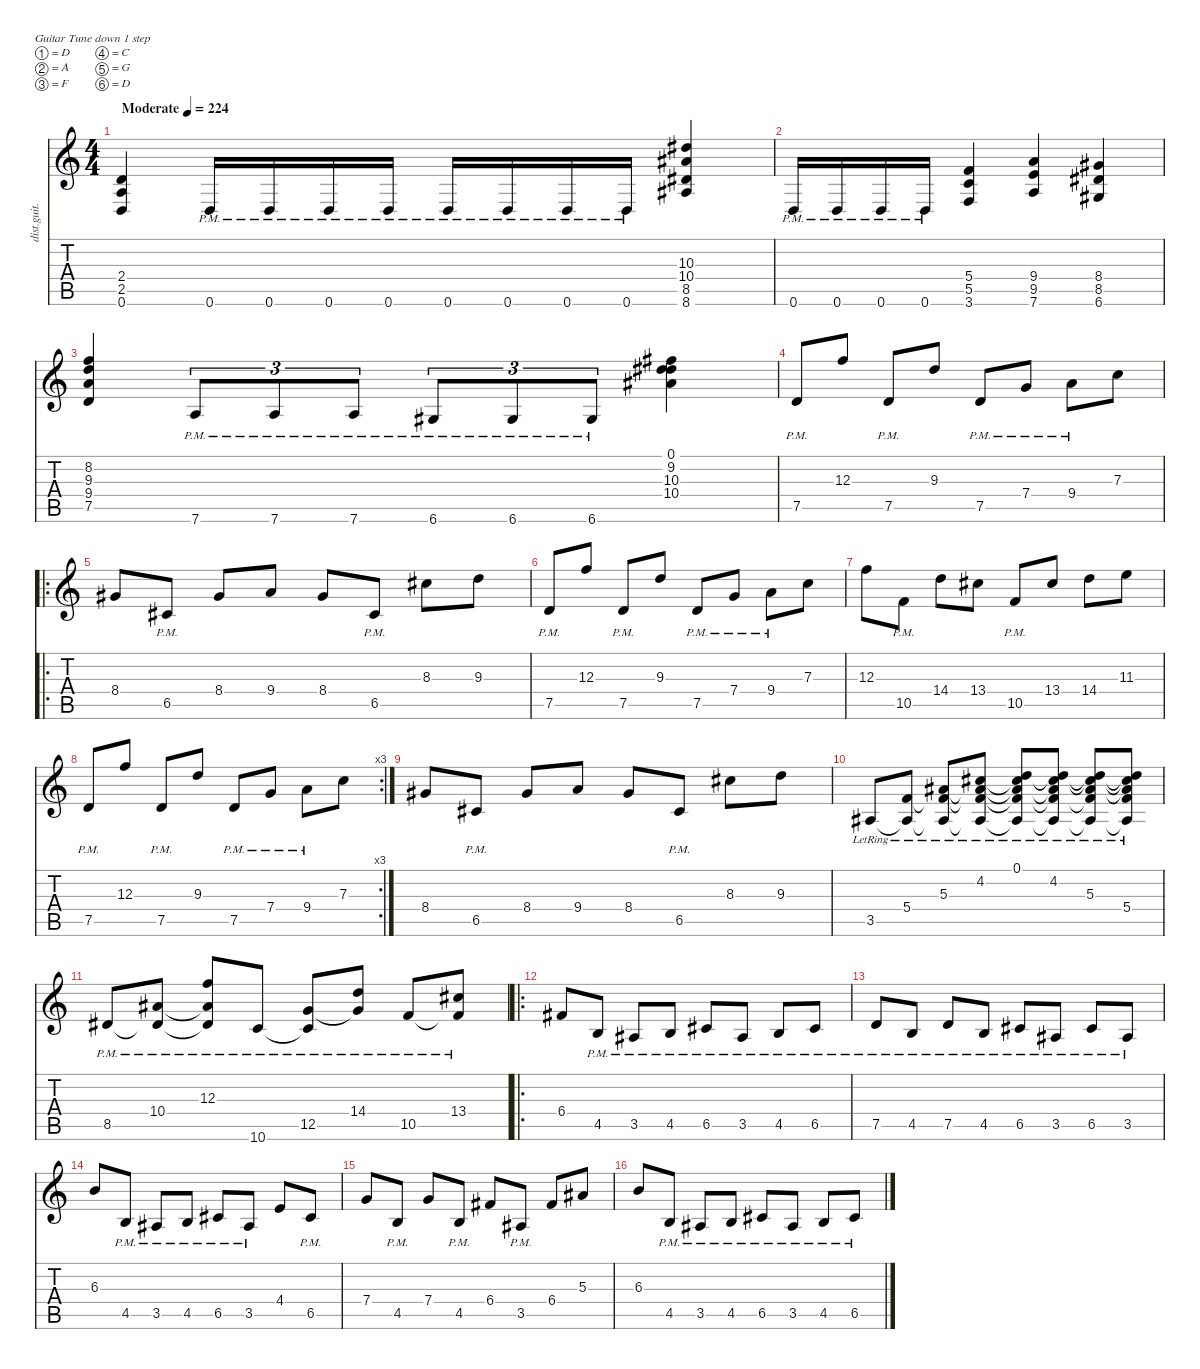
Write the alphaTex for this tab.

\defaultSystemsLayout 4
\hideDynamics
\bracketExtendMode nobrackets
\otherSystemsTrackNameOrientation horizontal
\track ("Christian Muenzner" "dist.guit.") {instrument distortionguitar}
\staff {score tabs}
\tuning (D4 A3 F3 C3 G2 D2)
\ts (4 4)
\beaming (8 2 2 2 2)
\tempo (224 "Moderate")
\clef g2
\ks c
(2.4 2.5 0.6).4{dy f instrument distortionguitar beam Up} 0.6{pm}.16{beam Up} 0.6{pm}.16{beam Up} 0.6{pm}.16{beam Up} 0.6{pm}.16{beam Up} 0.6{pm}.16{beam Up} 0.6{pm}.16{beam Up} 0.6{pm}.16{beam Up} 0.6{pm}.16{beam Up} (10.3{acc #} 10.4{acc #} 8.5{acc #} 8.6{acc #}).4{beam Up} |
0.6{pm}.16{beam Up} 0.6{pm}.16{beam Up} 0.6{pm}.16{beam Up} 0.6{pm}.16{beam Up} (5.4 5.5 3.6).4{beam Up} (9.4 9.5 7.6).4{beam Up} (8.4{acc #} 8.5{acc #} 6.6{acc #}).4{beam Up} |
(8.2 9.3 9.4 7.5).4{beam Up} 7.6{pm}.8{tu (3 2) beam Up} 7.6{pm}.8{tu (3 2) beam Up} 7.6{pm}.8{tu (3 2) beam Up} 6.6{pm acc #}.8{tu (3 2) beam Up} 6.6{pm acc #}.8{tu (3 2) beam Up} 6.6{pm acc #}.8{tu (3 2) beam Up} (0.1 9.2{acc #} 10.3{acc #} 10.4{acc #}).4{beam Down} |
7.5{pm}.8{beam Up} 12.3.8{beam Up} 7.5{pm}.8{beam Up} 9.3.8{beam Up} 7.5{pm}.8{beam Up} 7.4{pm}.8{beam Up} 9.4{pm}.8{beam Down} 7.3.8{beam Down} |
\ro
8.4{acc #}.8{beam Up} 6.5{pm acc #}.8{beam Up} 8.4{acc #}.8{beam Up} 9.4.8{beam Up} 8.4{acc #}.8{beam Up} 6.5{pm acc #}.8{beam Up} 8.3{acc #}.8{beam Down} 9.3.8{beam Down} |
7.5{pm}.8{beam Up} 12.3.8{beam Up} 7.5{pm}.8{beam Up} 9.3.8{beam Up} 7.5{pm}.8{beam Up} 7.4{pm}.8{beam Up} 9.4{pm}.8{beam Down} 7.3.8{beam Down} |
12.3.8{beam Down} 10.5{pm}.8{beam Down} 14.4.8{beam Down} 13.4{acc #}.8{beam Down} 10.5{pm}.8{beam Up} 13.4{acc #}.8{beam Up} 14.4.8{beam Down} 11.3.8{beam Down} |
\rc 3
7.5{pm}.8{beam Up} 12.3.8{beam Up} 7.5{pm}.8{beam Up} 9.3.8{beam Up} 7.5{pm}.8{beam Up} 7.4{pm}.8{beam Up} 9.4{pm}.8{beam Down} 7.3.8{beam Down} |
8.4{acc #}.8{beam Up} 6.5{pm acc #}.8{beam Up} 8.4{acc #}.8{beam Up} 9.4.8{beam Up} 8.4{acc #}.8{beam Up} 6.5{pm acc #}.8{beam Up} 8.3{acc #}.8{beam Down} 9.3.8{beam Down} |
3.5{lr acc #}.8{beam Up} (5.4{lr} 3.5{lr t acc #}).8{beam Up} (5.3{lr acc #} 5.4{lr t} 3.5{lr t acc #}).8{beam Up} (4.2{lr acc #} 5.3{lr t acc #} 5.4{lr t} 3.5{lr t acc #}).8{beam Up} (0.1{lr} 4.2{lr t acc #} 5.3{lr t acc #} 5.4{lr t} 3.5{lr t acc #}).8{beam Up} (0.1{lr t} 4.2{lr acc #} 5.3{lr t acc #} 5.4{lr t} 3.5{lr t acc #}).8{beam Up} (0.1{lr t} 4.2{lr t acc #} 5.3{lr acc #} 5.4{lr t} 3.5{lr t acc #}).8{beam Up} (0.1{lr t} 4.2{lr t acc #} 5.3{lr t acc #} 5.4{lr} 3.5{lr t acc #}).8{beam Up} |
8.5{pm acc #}.8{beam Up} (10.4{pm acc #} 8.5{pm t acc #}).8{beam Up} (12.3{pm} 10.4{pm t acc #} 8.5{pm t acc #}).8{beam Up} 10.6{pm}.8{beam Up} (12.5{pm} 10.6{pm t}).8{beam Up} (14.4{pm} 12.5{pm t}).8{beam Up} 10.5{pm}.8{beam Up} (13.4{pm acc #} 10.5{pm t}).8{beam Up} |
\ro
6.4{acc #}.8{beam Up} 4.5{pm}.8{beam Up} 3.5{pm acc #}.8{beam Up} 4.5{pm}.8{beam Up} 6.5{pm acc #}.8{beam Up} 3.5{pm acc #}.8{beam Up} 4.5{pm}.8{beam Up} 6.5{pm acc #}.8{beam Up} |
7.5{pm}.8{beam Up} 4.5{pm}.8{beam Up} 7.5{pm}.8{beam Up} 4.5{pm}.8{beam Up} 6.5{pm acc #}.8{beam Up} 3.5{pm acc #}.8{beam Up} 6.5{pm acc #}.8{beam Up} 3.5{pm acc #}.8{beam Up} |
6.3.8{beam Up} 4.5{pm}.8{beam Up} 3.5{pm acc #}.8{beam Up} 4.5{pm}.8{beam Up} 6.5{pm acc #}.8{beam Up} 3.5{pm acc #}.8{beam Up} 4.4.8{beam Up} 6.5{pm acc #}.8{beam Up} |
7.4.8{beam Up} 4.5{pm}.8{beam Up} 7.4.8{beam Up} 4.5{pm}.8{beam Up} 6.4{acc #}.8{beam Up} 3.5{pm acc #}.8{beam Up} 6.4{acc #}.8{beam Up} 5.3{acc #}.8{beam Up} |
6.3.8{beam Up} 4.5{pm}.8{beam Up} 3.5{pm acc #}.8{beam Up} 4.5{pm}.8{beam Up} 6.5{pm acc #}.8{beam Up} 3.5{pm acc #}.8{beam Up} 4.5{pm}.8{beam Up} 6.5{pm acc #}.8{beam Up}
